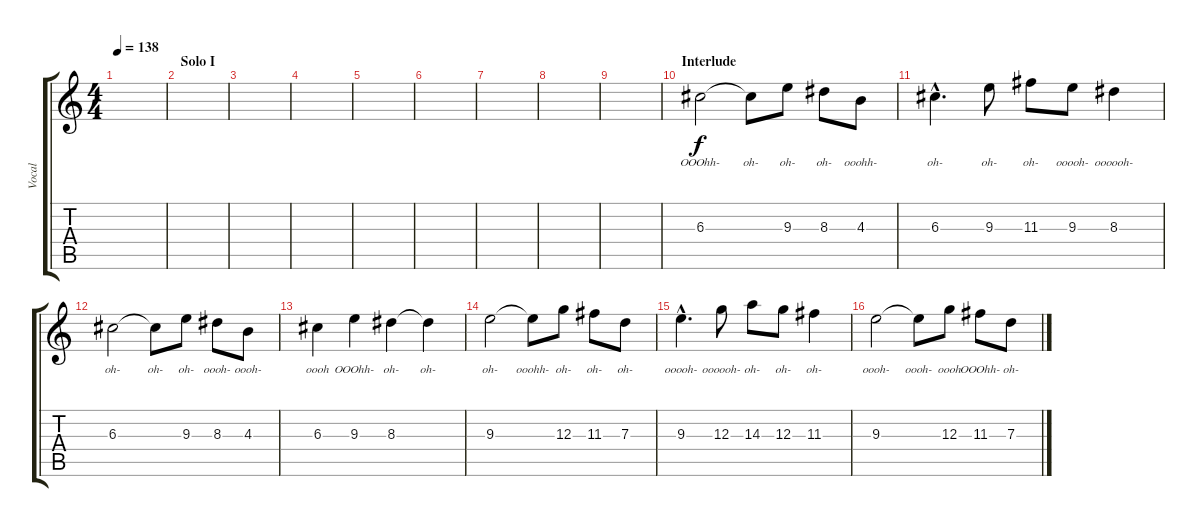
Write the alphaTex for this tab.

\track ("Vocal" "Vocal") {instrument distortionguitar}
\staff {score tabs}
\tuning (E4 B3 G3 D3 A2 E2) {hide}
\ts (4 4)
\tempo 138
\clef g2
\ks c
|
\section ("" "Solo I")
|
|
|
|
|
|
|
|
\section ("" "Interlude")
6.3.2{lyrics (0 "OOOhh-") lyrics (1 "") lyrics (2 "") lyrics (3 "") lyrics (4 "")} 6.3{t}.8{lyrics (0 "oh-") lyrics (1 "") lyrics (2 "") lyrics (3 "") lyrics (4 "")} 9.3.8{lyrics (0 "oh-") lyrics (1 "") lyrics (2 "") lyrics (3 "") lyrics (4 "")} 8.3.8{lyrics (0 "oh-") lyrics (1 "") lyrics (2 "") lyrics (3 "") lyrics (4 "")} 4.3.8{lyrics (0 "ooohh-") lyrics (1 "") lyrics (2 "") lyrics (3 "") lyrics (4 "")} |
6.3{hac}.4{d lyrics (0 "oh-") lyrics (1 "") lyrics (2 "") lyrics (3 "") lyrics (4 "")} 9.3.8{lyrics (0 "oh-") lyrics (1 "") lyrics (2 "") lyrics (3 "") lyrics (4 "")} 11.3.8{lyrics (0 "oh-") lyrics (1 "") lyrics (2 "") lyrics (3 "") lyrics (4 "")} 9.3.8{lyrics (0 "ooooh-") lyrics (1 "") lyrics (2 "") lyrics (3 "") lyrics (4 "")} 8.3.4{lyrics (0 "oooooh-") lyrics (1 "") lyrics (2 "") lyrics (3 "") lyrics (4 "")} |
6.3.2{lyrics (0 "oh-") lyrics (1 "") lyrics (2 "") lyrics (3 "") lyrics (4 "")} 6.3{t}.8{lyrics (0 "oh-") lyrics (1 "") lyrics (2 "") lyrics (3 "") lyrics (4 "")} 9.3.8{lyrics (0 "oh-") lyrics (1 "") lyrics (2 "") lyrics (3 "") lyrics (4 "")} 8.3.8{lyrics (0 "oooh-") lyrics (1 "") lyrics (2 "") lyrics (3 "") lyrics (4 "")} 4.3.8{lyrics (0 "oooh-") lyrics (1 "") lyrics (2 "") lyrics (3 "") lyrics (4 "")} |
6.3.4{lyrics (0 "oooh") lyrics (1 "") lyrics (2 "") lyrics (3 "") lyrics (4 "")} 9.3.4{lyrics (0 "OOOhh-") lyrics (1 "") lyrics (2 "") lyrics (3 "") lyrics (4 "")} 8.3.4{lyrics (0 "oh-") lyrics (1 "") lyrics (2 "") lyrics (3 "") lyrics (4 "")} 8.3{t}.4{lyrics (0 "oh-") lyrics (1 "") lyrics (2 "") lyrics (3 "") lyrics (4 "")} |
9.3.2{lyrics (0 "oh-") lyrics (1 "") lyrics (2 "") lyrics (3 "") lyrics (4 "")} 9.3{t}.8{lyrics (0 "ooohh-") lyrics (1 "") lyrics (2 "") lyrics (3 "") lyrics (4 "")} 12.3.8{lyrics (0 "oh-") lyrics (1 "") lyrics (2 "") lyrics (3 "") lyrics (4 "")} 11.3.8{lyrics (0 "oh-") lyrics (1 "") lyrics (2 "") lyrics (3 "") lyrics (4 "")} 7.3.8{lyrics (0 "oh-") lyrics (1 "") lyrics (2 "") lyrics (3 "") lyrics (4 "")} |
9.3{hac}.4{d lyrics (0 "ooooh-") lyrics (1 "") lyrics (2 "") lyrics (3 "") lyrics (4 "")} 12.3.8{lyrics (0 "oooooh-") lyrics (1 "") lyrics (2 "") lyrics (3 "") lyrics (4 "")} 14.3.8{lyrics (0 "oh-") lyrics (1 "") lyrics (2 "") lyrics (3 "") lyrics (4 "")} 12.3.8{lyrics (0 "oh-") lyrics (1 "") lyrics (2 "") lyrics (3 "") lyrics (4 "")} 11.3.4{lyrics (0 "oh-") lyrics (1 "") lyrics (2 "") lyrics (3 "") lyrics (4 "")} |
9.3.2{lyrics (0 "oooh-") lyrics (1 "") lyrics (2 "") lyrics (3 "") lyrics (4 "")} 9.3{t}.8{lyrics (0 "oooh-") lyrics (1 "") lyrics (2 "") lyrics (3 "") lyrics (4 "")} 12.3.8{lyrics (0 "oooh") lyrics (1 "") lyrics (2 "") lyrics (3 "") lyrics (4 "")} 11.3.8{lyrics (0 "OOOhh-") lyrics (1 "") lyrics (2 "") lyrics (3 "") lyrics (4 "")} 7.3.8{lyrics (0 "oh-") lyrics (1 "") lyrics (2 "") lyrics (3 "") lyrics (4 "")}
